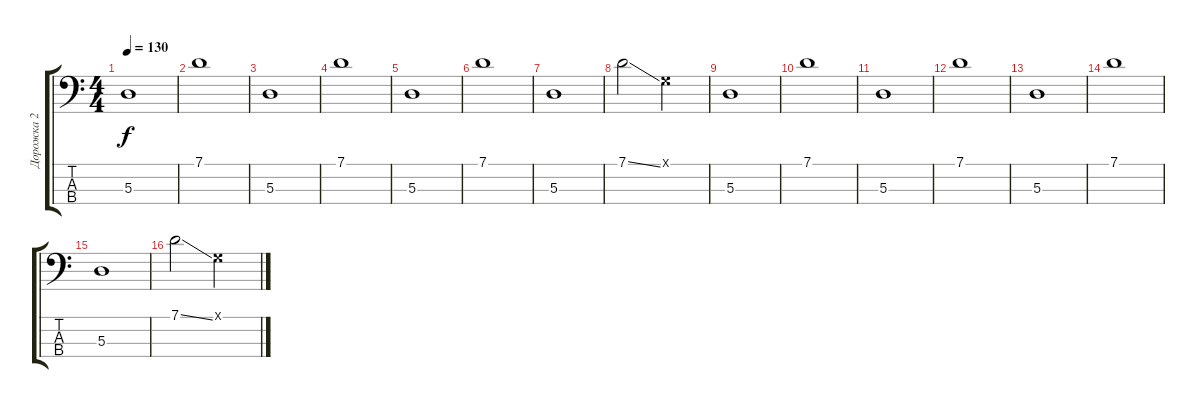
\track ("Дорожка 2" "Дорожка 2") {instrument electricbassfinger}
\staff {score tabs}
\tuning (G2 D2 A1 E1) {hide}
\ts (4 4)
\tempo 130
\clef f4
\ks c
5.3.1{dy f} |
7.1.1 |
5.3.1 |
7.1.1 |
5.3.1 |
7.1.1 |
5.3.1 |
7.1{ss}.2 0.1{x}.2 |
5.3.1 |
7.1.1 |
5.3.1 |
7.1.1 |
5.3.1 |
7.1.1 |
5.3.1 |
7.1{ss}.2 0.1{x}.2
